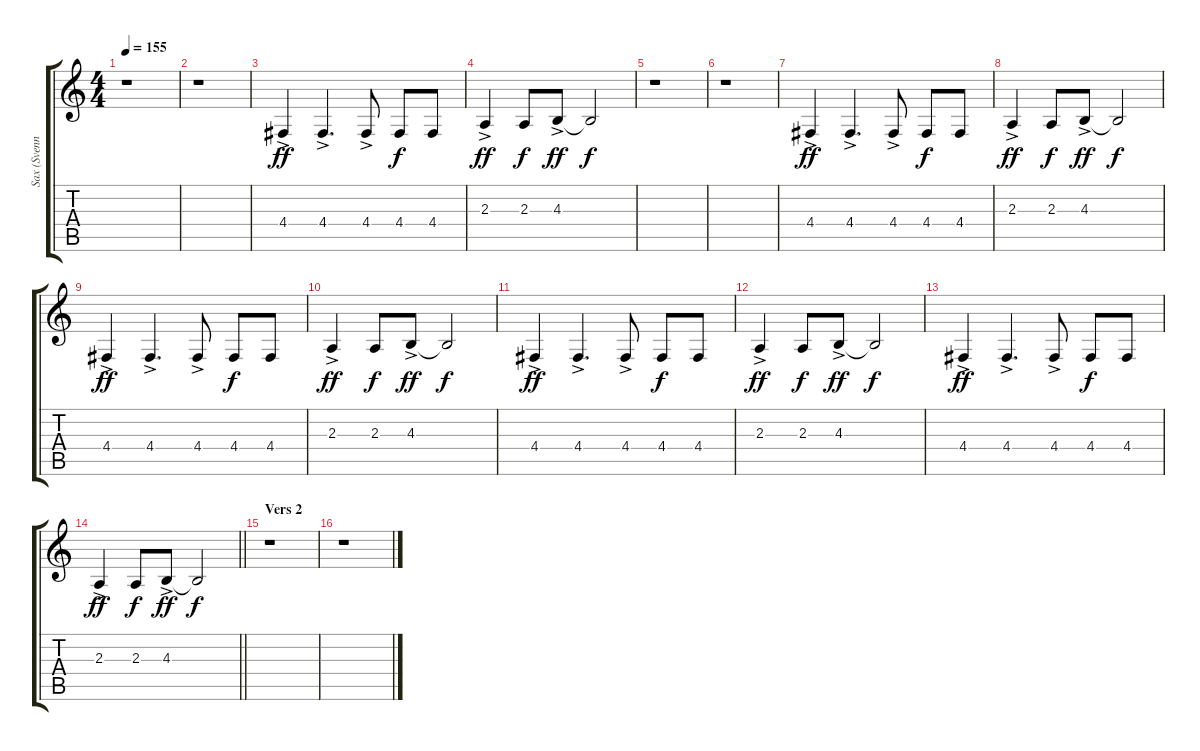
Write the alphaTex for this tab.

\track ("Sax (Svenn)" "Sax (Svenn") {instrument altosax}
\staff {score tabs}
\tuning (E4 B3 G3 D3 A2 E2) {hide}
\ts (4 4)
\tempo 155
\clef g2
\ks c
r.1{dy f} |
r.1 |
4.4{ac}.4{dy ff} 4.4{ac}.4{d} 4.4{ac}.8 4.4.8{dy f} 4.4.8 |
2.3{ac}.4{dy ff} 2.3.8{dy f} 4.3{ac}.8{dy ff} 4.3{t}.2{dy f} |
r.1 |
r.1 |
4.4{ac}.4{dy ff} 4.4{ac}.4{d} 4.4{ac}.8 4.4.8{dy f} 4.4.8 |
2.3{ac}.4{dy ff} 2.3.8{dy f} 4.3{ac}.8{dy ff} 4.3{t}.2{dy f} |
4.4{ac}.4{dy ff} 4.4{ac}.4{d} 4.4{ac}.8 4.4.8{dy f} 4.4.8 |
2.3{ac}.4{dy ff} 2.3.8{dy f} 4.3{ac}.8{dy ff} 4.3{t}.2{dy f} |
4.4{ac}.4{dy ff} 4.4{ac}.4{d} 4.4{ac}.8 4.4.8{dy f} 4.4.8 |
2.3{ac}.4{dy ff} 2.3.8{dy f} 4.3{ac}.8{dy ff} 4.3{t}.2{dy f} |
4.4{ac}.4{dy ff} 4.4{ac}.4{d} 4.4{ac}.8 4.4.8{dy f} 4.4.8 |
\barLineRight lightlight
2.3{ac}.4{dy ff} 2.3.8{dy f} 4.3{ac}.8{dy ff} 4.3{t}.2{dy f} |
\section ("" "Vers 2")
r.1 |
r.1
